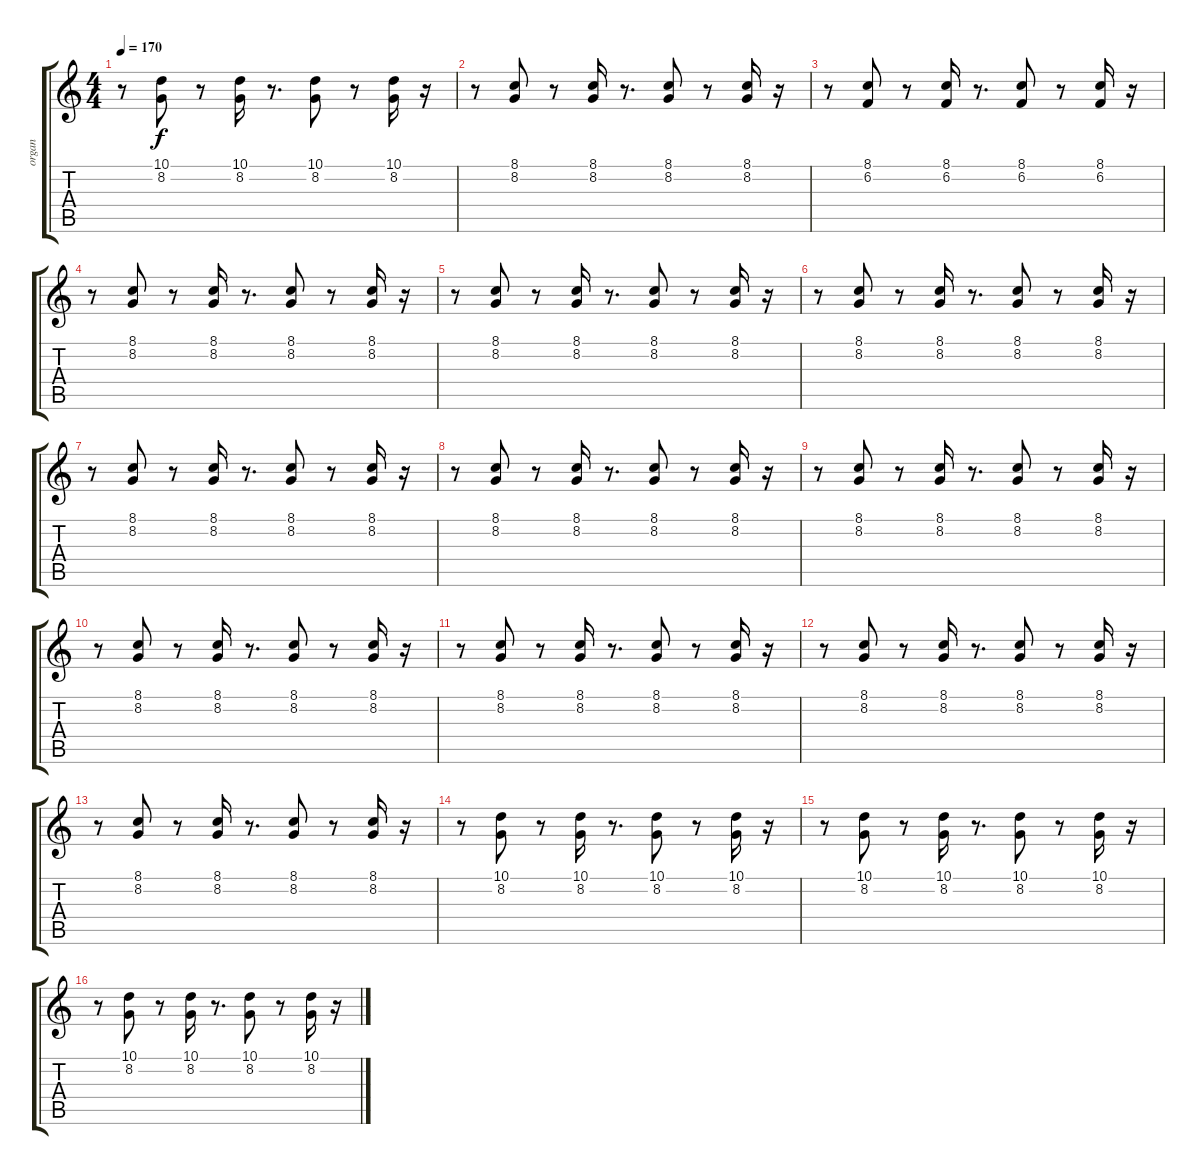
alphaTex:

\track ("organ" "organ") {instrument drawbarorgan}
\staff {score tabs}
\tuning (E4 B3 G3 D3 A2 E2) {hide}
\ts (4 4)
\tempo 170
\clef g2
\ks c
r.8{dy f} (10.1 8.2).8 r.8 (10.1 8.2).16 r.8{d} (10.1 8.2).8 r.8 (10.1 8.2).16 r.16 |
r.8 (8.1 8.2).8 r.8 (8.1 8.2).16 r.8{d} (8.1 8.2).8 r.8 (8.1 8.2).16 r.16 |
r.8 (8.1 6.2).8 r.8 (8.1 6.2).16 r.8{d} (8.1 6.2).8 r.8 (8.1 6.2).16 r.16 |
r.8 (8.1 8.2).8 r.8 (8.1 8.2).16 r.8{d} (8.1 8.2).8 r.8 (8.1 8.2).16 r.16 |
r.8 (8.1 8.2).8 r.8 (8.1 8.2).16 r.8{d} (8.1 8.2).8 r.8 (8.1 8.2).16 r.16 |
r.8 (8.1 8.2).8 r.8 (8.1 8.2).16 r.8{d} (8.1 8.2).8 r.8 (8.1 8.2).16 r.16 |
r.8 (8.1 8.2).8 r.8 (8.1 8.2).16 r.8{d} (8.1 8.2).8 r.8 (8.1 8.2).16 r.16 |
r.8 (8.1 8.2).8 r.8 (8.1 8.2).16 r.8{d} (8.1 8.2).8 r.8 (8.1 8.2).16 r.16 |
r.8 (8.1 8.2).8 r.8 (8.1 8.2).16 r.8{d} (8.1 8.2).8 r.8 (8.1 8.2).16 r.16 |
r.8 (8.1 8.2).8 r.8 (8.1 8.2).16 r.8{d} (8.1 8.2).8 r.8 (8.1 8.2).16 r.16 |
r.8 (8.1 8.2).8 r.8 (8.1 8.2).16 r.8{d} (8.1 8.2).8 r.8 (8.1 8.2).16 r.16 |
r.8 (8.1 8.2).8 r.8 (8.1 8.2).16 r.8{d} (8.1 8.2).8 r.8 (8.1 8.2).16 r.16 |
r.8 (8.1 8.2).8 r.8 (8.1 8.2).16 r.8{d} (8.1 8.2).8 r.8 (8.1 8.2).16 r.16 |
r.8 (10.1 8.2).8 r.8 (10.1 8.2).16 r.8{d} (10.1 8.2).8 r.8 (10.1 8.2).16 r.16 |
r.8 (10.1 8.2).8 r.8 (10.1 8.2).16 r.8{d} (10.1 8.2).8 r.8 (10.1 8.2).16 r.16 |
r.8 (10.1 8.2).8 r.8 (10.1 8.2).16 r.8{d} (10.1 8.2).8 r.8 (10.1 8.2).16 r.16
